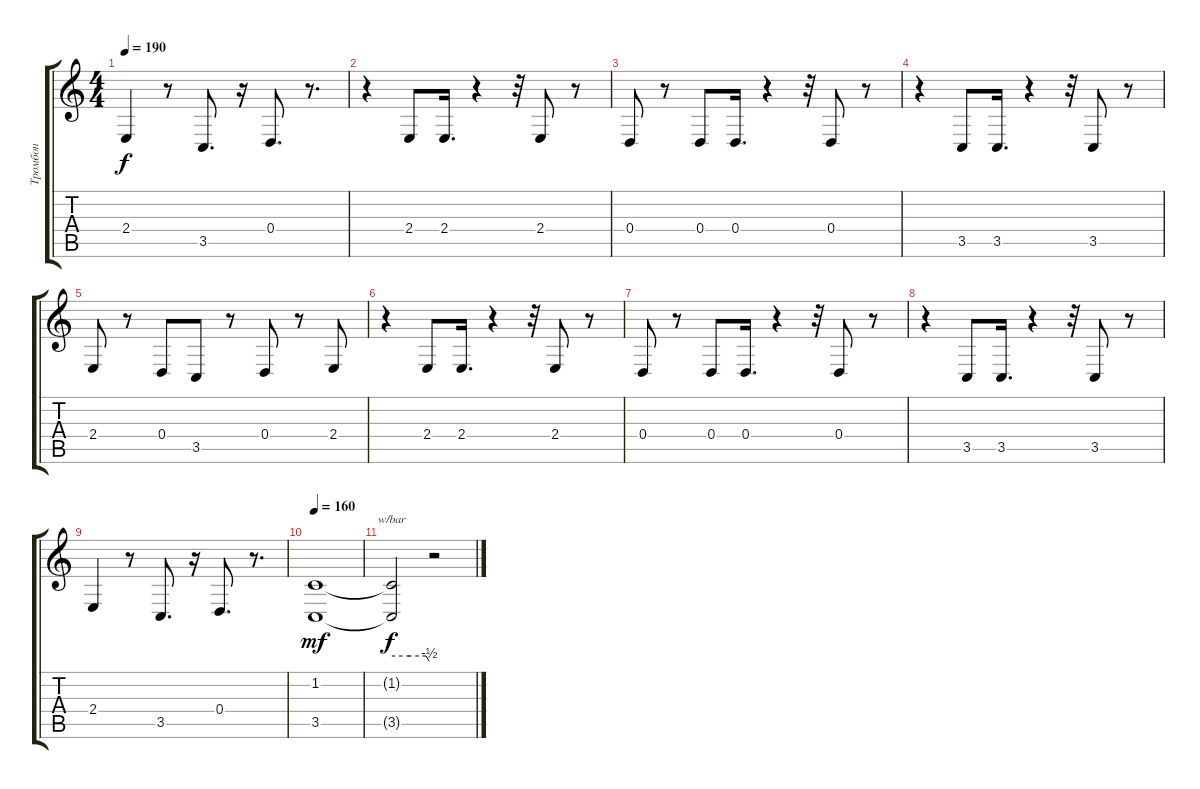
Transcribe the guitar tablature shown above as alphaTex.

\track ("Тромбон" "Тромбон") {instrument trombone}
\staff {score tabs}
\tuning (E4 B3 G3 D3 A2 E2) {hide}
\ts (4 4)
\tempo 190
\clef g2
\ks c
2.4.4{dy f} r.8 3.5.8{d} r.16 0.4.8{d} r.8{d} |
r.4 2.4.8 2.4.16{d} r.4 r.32 2.4.8 r.8 |
0.4.8 r.8 0.4.8 0.4.16{d} r.4 r.32 0.4.8 r.8 |
r.4 3.5.8 3.5.16{d} r.4 r.32 3.5.8 r.8 |
2.4.8 r.8 0.4.8 3.5.8 r.8 0.4.8 r.8 2.4.8 |
r.4 2.4.8 2.4.16{d} r.4 r.32 2.4.8 r.8 |
0.4.8 r.8 0.4.8 0.4.16{d} r.4 r.32 0.4.8 r.8 |
r.4 3.5.8 3.5.16{d} r.4 r.32 3.5.8 r.8 |
2.4.4 r.8 3.5.8{d} r.16 0.4.8{d} r.8{d} |
\tempo 160
(1.2 3.5).1{dy mf} |
(1.2{t} 3.5{t}).2{tbe (custom default 0 0 29 0 55 0 60 -2) dy f volume 0} r.2
